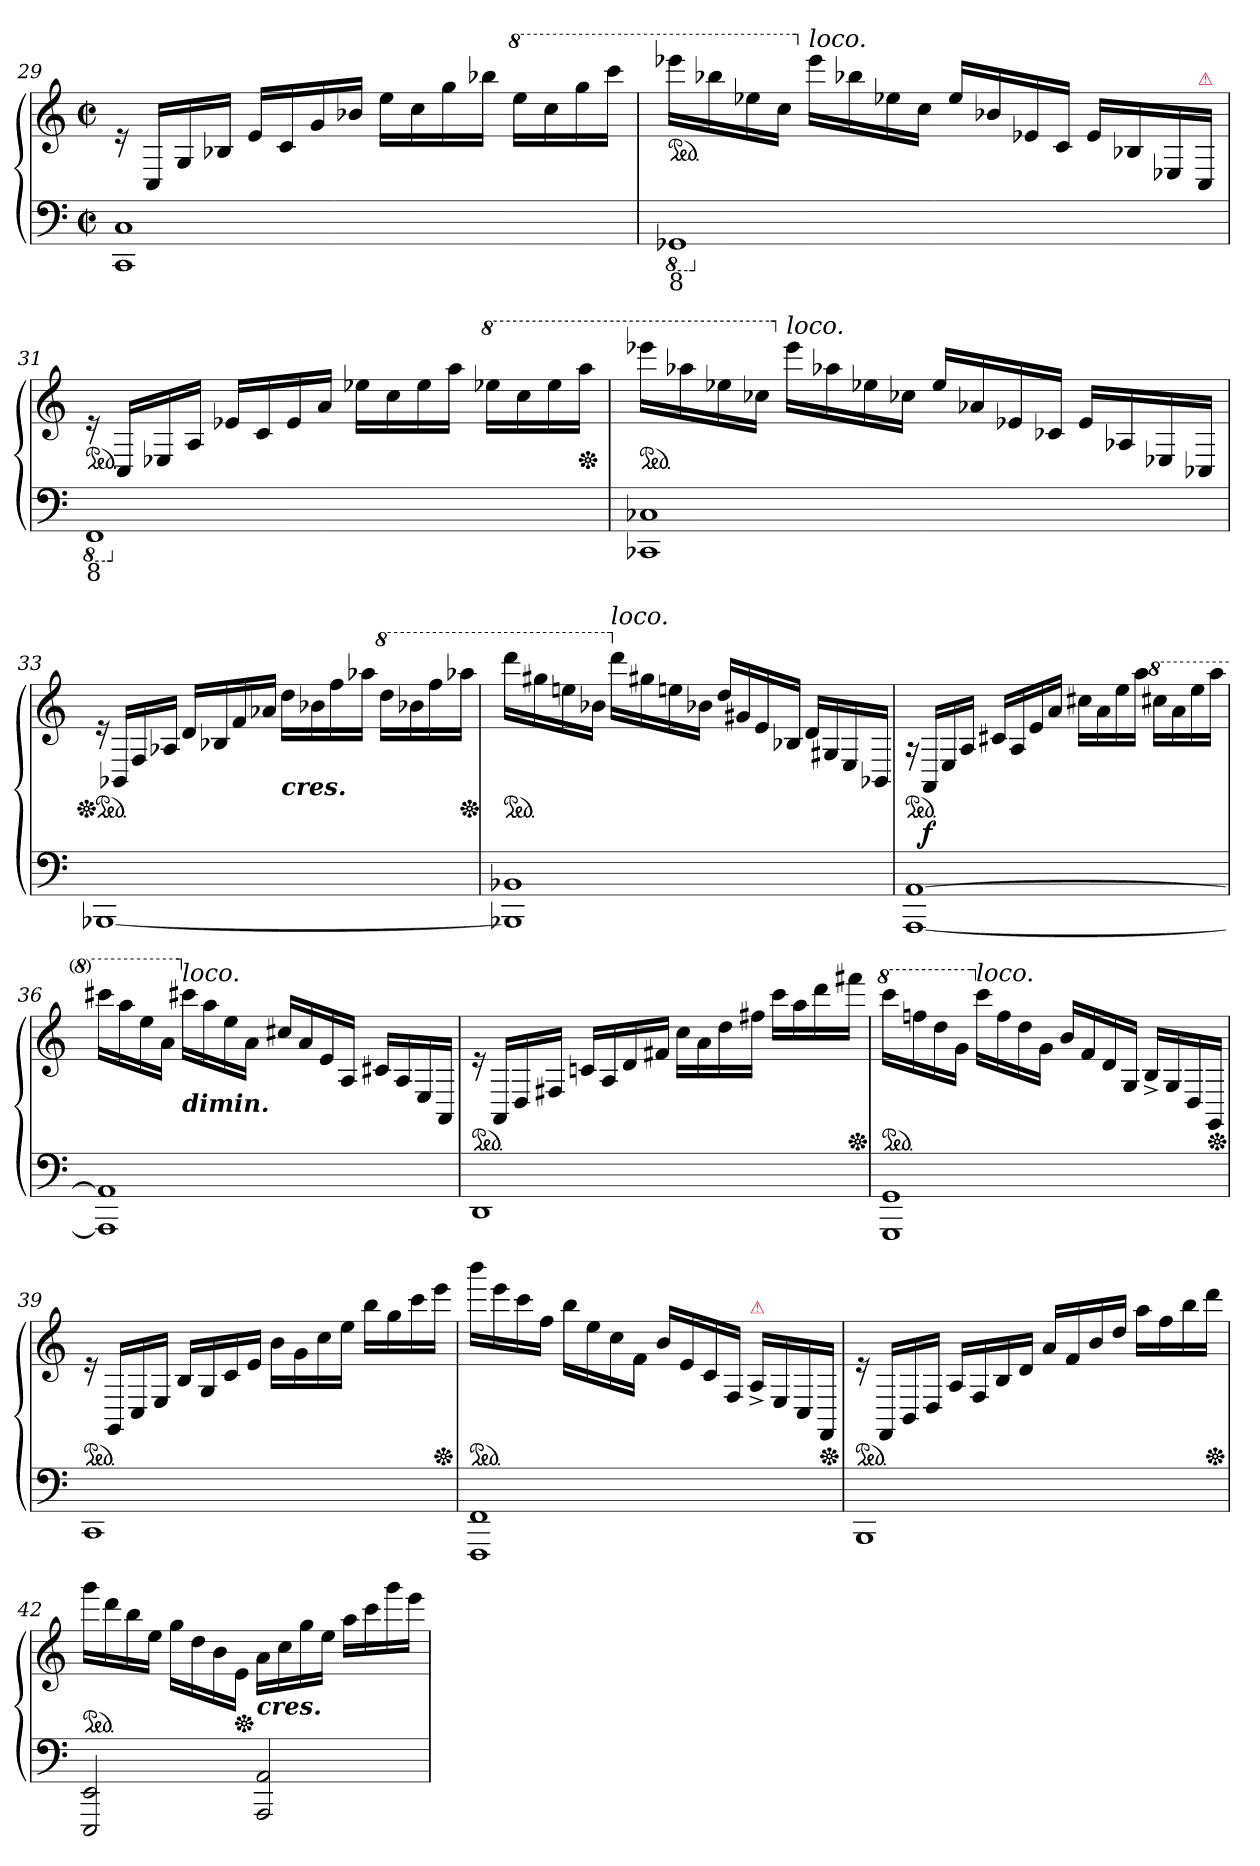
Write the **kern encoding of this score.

**kern	**kern	**dynam
*part1	*part1	*part1
*staff2	*staff1	*staff1/2
*clefF4	*clefG2	*
*k[]	*k[]	*
*C:	*C:	*
*M2/2	*M2/2	*
*met(c|)	*met(c|)	*
=29	=29	=29
1CC 1C	16re	.
.	16C/LL	.
.	16G/	.
.	16B-XJJ	.
.	16eLL	.
.	16c	.
.	16g	.
.	16b-XJJ	.
.	16eeLL	.
.	16cc	.
.	16gg	.
.	16bb-XJJ	.
*	*8va	*
.	16eeeLL	.
.	16ccc	.
.	16ggg	.
.	16ccccJJ	.
=30	=30	=30
*8ba	*	*
!LO:TX:b:t=8	!	!
*	*ped	*
1GGG-X	16eeee-XLL	.
.	16bbb-X	.
.	16eee-X	.
.	16cccJJ	.
*	*X8va	*
!	!LO:TX:a:i:t=loco.	!
.	16eee-LL	.
.	16bb-X	.
.	16ee-X	.
.	16ccJJ	.
.	16ee-LL	.
.	16b-X	.
.	16e-X	.
.	16cJJ	.
.	16e-LL	.
.	16B-X	.
.	16E-X	.
!	!LO:TX:a:color=crimson:t=⚠	!
.	16C/JJ	.
=31	=31	=31
*X8ba	*	*
*8ba	*	*
!LO:TX:b:t=8	!	!
*	*ped	*
1FFF	16re	.
.	16C/LL	.
.	16E-X	.
.	16A/JJ	.
.	16e-XLL	.
.	16c	.
.	16e-	.
.	16aJJ	.
.	16ee-XLL	.
.	16cc	.
.	16ee-	.
.	16aaJJ	.
*	*8va	*
.	16eee-XLL	.
.	16ccc	.
.	16eee-	.
*	*Xped	*
.	16aaaJJ	.
=32	=32	=32
*X8ba	*	*
*	*ped	*
1CC-X 1C-X	16eeee-XLL	.
.	16aaa-X	.
.	16eee-X	.
.	16ccc-XJJ	.
*	*X8va	*
!	!LO:TX:a:i:t=loco.	!
.	16eee-LL	.
.	16aa-X	.
.	16ee-X	.
.	16cc-XJJ	.
.	16ee-LL	.
.	16a-X	.
.	16e-X	.
.	16c-XJJ	.
.	16e-LL	.
.	16A-X	.
.	16E-X	.
.	16C-XJJ	.
=33	=33	=33
*	*Xped	*
*	*ped	*
[1BBB-X	16re	.
.	16BB-XLL	.
.	16F/	.
.	16A-XJJ	.
.	16dLL	.
.	16B-X	.
.	16f	.
.	16a-XJJ	.
!	!LO:TX:c:Bi:t=cres.	!
.	16ddLL	.
.	16b-X	.
.	16ff	.
.	16aa-XJJ	.
*	*8va	*
.	16dddLL	.
.	16bb-X	.
.	16fff	.
*	*Xped	*
.	16aaa-XJJ	.
=34	=34	=34
*	*ped	*
1BBB-X] 1BB-X	16ddddLL	.
.	16ggg#X	.
.	16eeen	.
.	16bb-XJJ	.
*	*X8va	*
!	!LO:TX:a:i:t=loco.	!
.	16dddLL	.
.	16gg#X	.
.	16een	.
.	16b-XJJ	.
.	16ddLL	.
.	16g#X	.
.	16e	.
.	16B-XJJ	.
.	16dLL	.
.	16G#X	.
.	16E/	.
.	16BB-XJJ	.
=35	=35	=35
*	*ped	*
[1AAA [1AA	16rA	.
.	16AA/LL	f
.	16E/	.
.	16A/JJ	.
.	16c#XLL	.
.	16A	.
.	16e	.
.	16aJJ	.
.	16cc#XLL	.
.	16a	.
.	16ee	.
.	16aaJJ	.
*	*8va	*
.	16ccc#XLL	.
.	16aa	.
.	16eee	.
.	16aaaJJ	.
=36	=36	=36
1AAA] 1AA]	16cccc#XLL	.
.	16aaa	.
.	16eee	.
.	16aaJJ	.
*	*X8va	*
!	!LO:TX:c:Bi:t=dimin.	!
!	!LO:TX:a:i:t=loco.	!
.	16ccc#XLL	.
.	16aa	.
.	16ee	.
.	16aJJ	.
.	16cc#XLL	.
.	16a	.
.	16e	.
.	16AJJ	.
.	16c#XLL	.
.	16A/	.
.	16E/	.
.	16AA/JJ	.
=37	=37	=37
*	*ped	*
1DD	16re	.
.	16AA/LL	.
.	16D/	.
.	16F#XJJ	.
.	16cnLL	.
.	16A	.
.	16d	.
.	16f#XJJ	.
.	16ccLL	.
.	16a	.
.	16dd	.
.	16ff#XJJ	.
.	16cccLL	.
.	16aa	.
.	16ddd	.
*	*Xped	*
.	16fff#XJJ	.
=38	=38	=38
*	*8va	*
*	*ped	*
1GGG 1GG	16ccccLL	.
.	16fffn	.
.	16ddd	.
.	16ggJJ	.
*	*X8va	*
!	!LO:TX:a:i:t=loco.	!
.	16cccLL	.
.	16ff	.
.	16dd	.
.	16gJJ	.
.	16bLL	.
.	16f	.
.	16d	.
.	16G/JJ	.
.	16B^>/LL	.
.	16G/	.
.	16D/	.
*	*Xped	*
.	16GG/JJ	.
=39	=39	=39
*	*ped	*
1CC	16re	.
.	16GG/LL	.
.	16C/	.
.	16E/JJ	.
.	16B/LL	.
.	16G/	.
.	16c	.
.	16eJJ	.
.	16bLL	.
.	16g	.
.	16cc	.
.	16eeJJ	.
.	16bbLL	.
.	16gg	.
.	16ccc	.
*	*Xped	*
.	16eeeJJ	.
=40	=40	=40
*	*ped	*
1FFF 1FF	16bbbLL	.
.	16eee	.
.	16ccc	.
.	16ffJJ	.
.	16bbLL	.
.	16ee	.
.	16cc	.
.	16fJJ	.
.	16bLL	.
.	16e	.
.	16c	.
.	16F/JJ	.
!	!LO:TX:a:color=crimson:t=⚠	!
.	16A^>/LL	.
.	16E/	.
.	16C/	.
*	*Xped	*
.	16FF/JJ	.
=41	=41	=41
*	*ped	*
1BBB	16re	.
.	16FF/LL	.
.	16BB/	.
.	16D/JJ	.
.	16A/LL	.
.	16F/	.
.	16B/	.
.	16dJJ	.
.	16aLL	.
.	16f	.
.	16b	.
.	16ddJJ	.
.	16aaLL	.
.	16ff	.
.	16bb	.
*	*Xped	*
.	16dddJJ	.
=42	=42	=42
*	*ped	*
2EEE 2EE	16gggLL	.
.	16ddd	.
.	16bb	.
.	16eeJJ	.
.	16ggLL	.
.	16dd	.
.	16b	.
*	*Xped	*
.	16eJJ	.
!	!LO:TX:c:Bi:t=cres.	!
2AAA 2AA	16aLL	.
.	16cc	.
.	16gg	.
.	16eeJJ	.
.	16aaLL	.
.	16ccc	.
.	16ggg	.
.	16eeeJJ	.
=	=	=
*-	*-	*-
